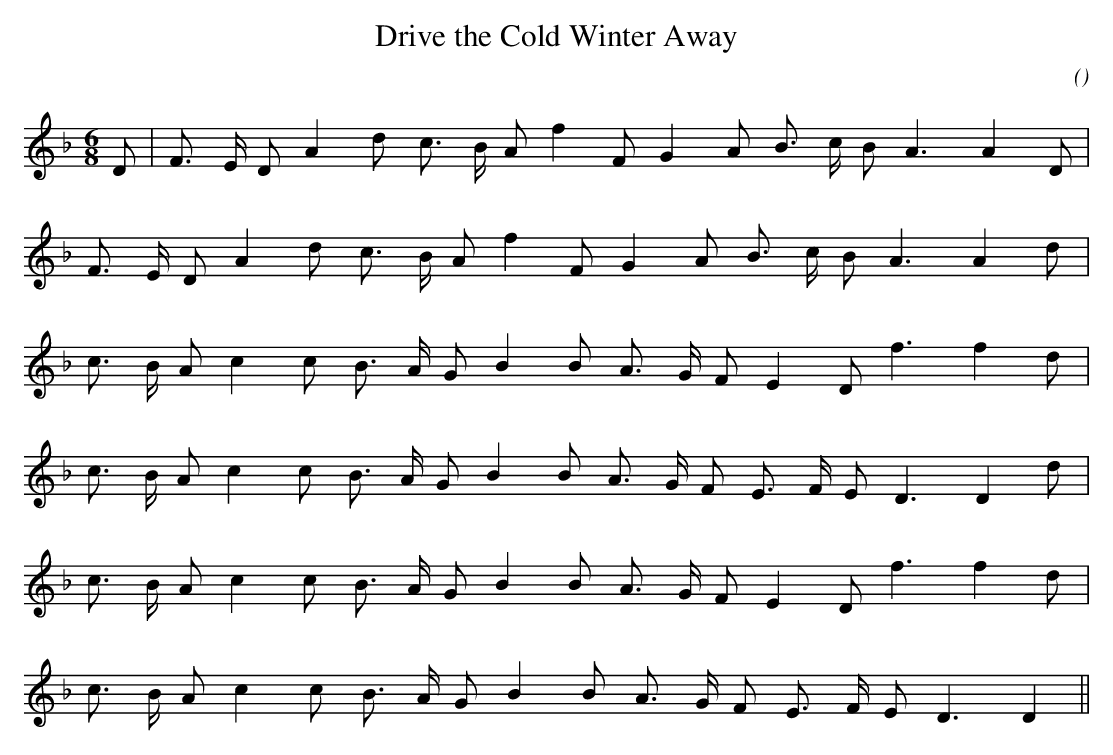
X:1
T: Drive the Cold Winter Away
C:
O:
M:6/8
K:Dm
K:Dm
M:6/8
L:1/16
D2 |F3 E D2 A4 d2 c3 B A2 f4 F2 G4 A2 B3 c B2 A6A4 D2 |
F3 E D2 A4 d2 c3 B A2 f4 F2 G4 A2 B3 c B2 A6A4 d2 |
c3 B A2 c4 c2 B3 A G2 B4 B2 A3 G F2 E4 D2 f6f4 d2 |
c3 B A2 c4 c2 B3 A G2 B4 B2 A3 G F2 E3 F E2 D6D4 d2 |
c3 B A2 c4 c2 B3 A G2 B4 B2 A3 G F2 E4 D2 f6f4 d2 |
c3 B A2 c4 c2 B3 A G2 B4 B2 A3 G F2 E3 F E2 D6D4 ||
